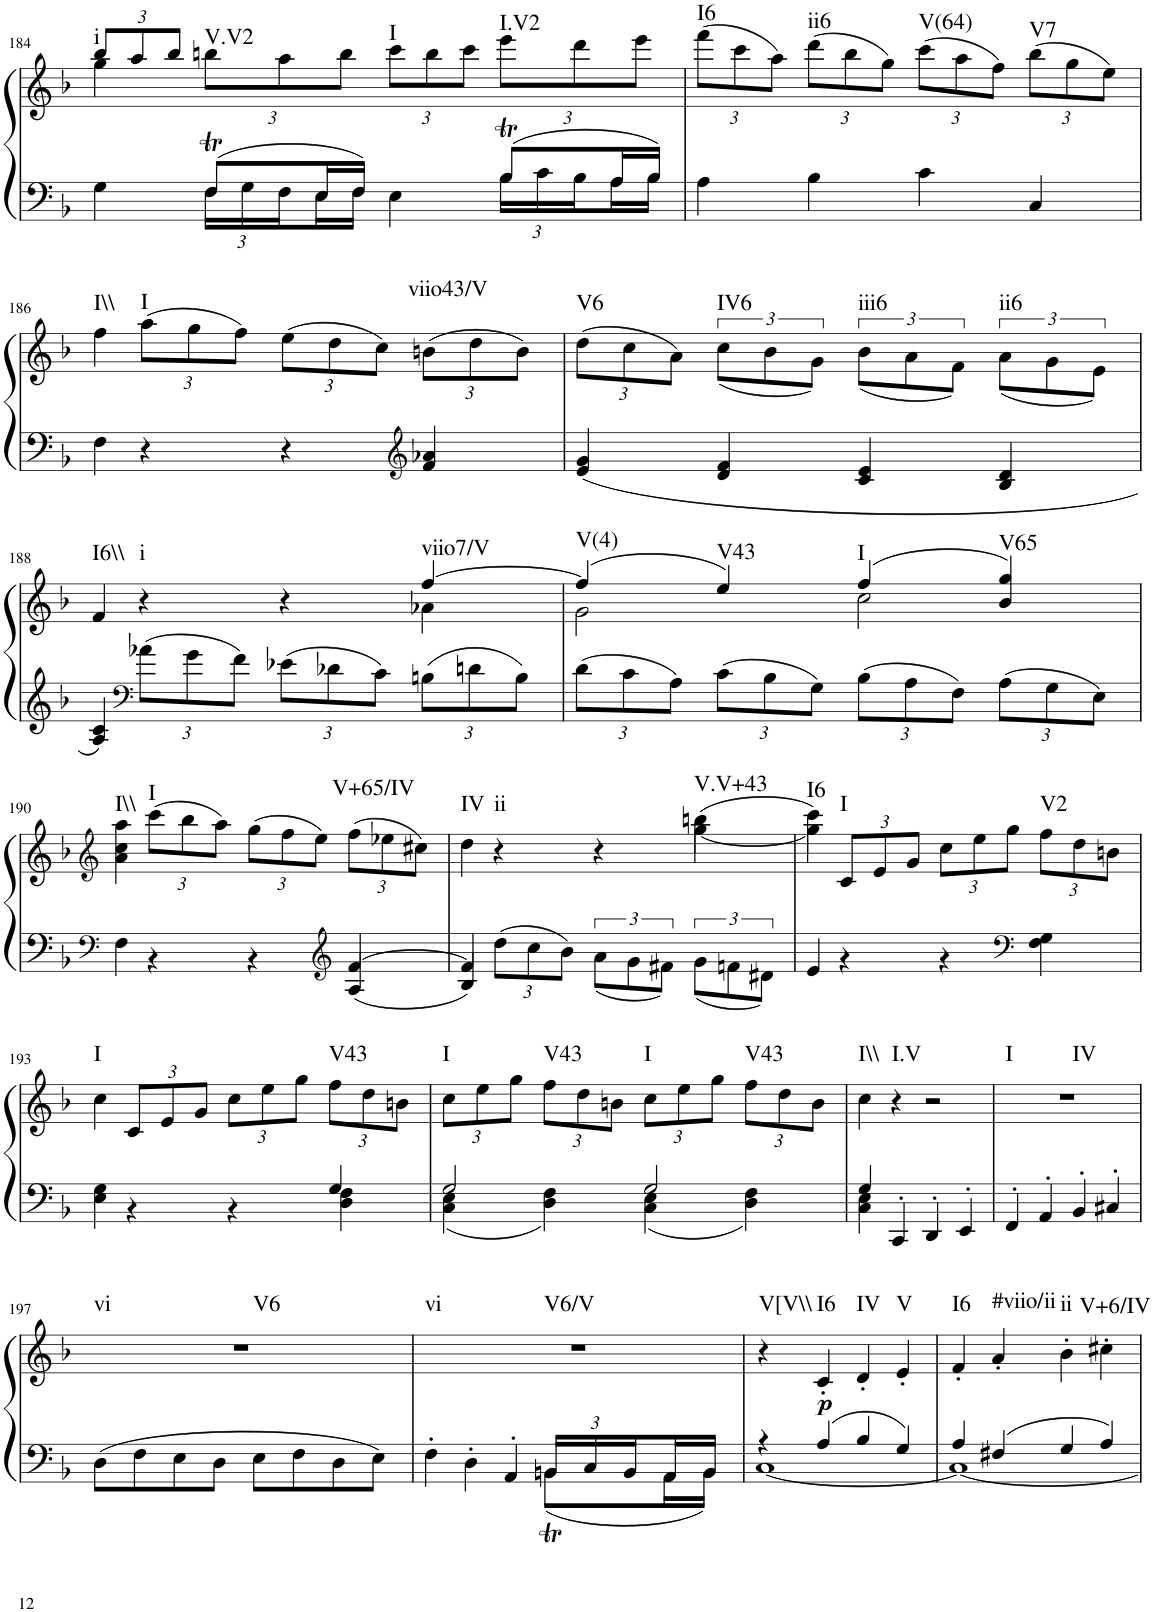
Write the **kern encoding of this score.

**kern	**kern	**dynam	**harte
*part1	*part1	*part1	*part1
*staff2	*staff1	*staff1/2	*
*I"unbenannt2	*	*	*
!!LO:PB:g=z
*clefF4	*clefG2	*	*
*k[b-]	*k[b-]	*	*
*M2/2	*M2/2	*	*
=184	=184	=184	=184
*^	*	*	*
*	*	*Xbrackettup	*	*
*	*	*^	*	*
!	!	!	!	!	!LO:H:kt=i
4G\	4ryy	12bb-/L	4gg\	.	N
.	.	12aa/	.	.	.
.	.	12bb-/J	.	.	.
*	*Xbrackettup	*	*	*	*
!	!	!	!	!	!LO:H:kt=V.V2
8FT/L	24F\LL	12bbn\L	2.ryy	.	N
.	24G\	.	.	.	.
.	24F\	12aa\	.	.	.
16E/L	16E\	.	.	.	.
.	.	12bb\J	.	.	.
16F/JJ	16F\JJ	.	.	.	.
!	!	!	!	!	!LO:H:kt=I
4E\	4ryy	12ccc\L	.	.	N
.	.	12bb\	.	.	.
.	.	12ccc\J	.	.	.
!	!	!	!	!	!LO:H:kt=I.V2
8B-T/L	24B-\LL	12eee\L	.	.	N
.	24c\	.	.	.	.
.	24B-\	12ddd\	.	.	.
16A/L	16A\	.	.	.	.
.	.	12eee\J	.	.	.
16B-/JJ	16B-\JJ	.	.	.	.
*	*	*v	*v	*	*
=185	=185	=185	=185	=185
!	!	!	!	!LO:H:kt=I6
*v	*v	*	*	*
4A\	(12fff\L	.	N
.	12ccc\	.	.
.	12aa\J)	.	.
!	!	!	!LO:H:kt=ii6
4B-\	(12ddd\L	.	N
.	12bb-\	.	.
.	12gg\J)	.	.
!	!	!	!LO:H:kt=V(64)
4c\	(12ccc\L	.	N
.	12aa\	.	.
.	12ff\J)	.	.
!	!	!	!LO:H:kt=V7
4C/	(12bb-\L	.	N
.	12gg\	.	.
.	12ee\J)	.	.
!!LO:LB:g=z
=186	=186	=186	=186
*^	*	*	*
!	!	!	!	!LO:H:kt=I\\
4F\	2.ryy	4ff\	.	N
!	!	!	!	!LO:H:kt=I
4r	.	(12aa\L	.	N
.	.	12gg\	.	.
.	.	12ff\J)	.	.
4r	.	(12ee\L	.	.
.	.	12dd\	.	.
.	.	12cc\J)	.	.
*clefG2	*	*	*	*
!	!	!	!	!LO:H:kt=viio43/V
4ryy	4f/ 4a-X/	(12bn\L	.	N
.	.	12dd\	.	.
.	.	12b\J)	.	.
*v	*v	*	*	*
=187	=187	=187	=187
*	*^	*	*
!	!	!	!	!LO:H:kt=V6
4e/ 4g/	(12dd\L	4ryy	.	N
.	12cc\	.	.	.
.	12a\J)	.	.	.
*	*	*brackettup	*	*
!	!	!	!	!LO:H:kt=IV6
4d/ 4f/	4ryy	(12cc\L	.	N
.	.	12b-\	.	.
.	.	12g\J)	.	.
!	!	!	!	!LO:H:n=1:kt=iii6
!	!	!	!	!LO:H:n=2:kt=ii6
4c/ 4e/	2ryy	(12b-\L	.	N N
.	.	12a\	.	.
.	.	12f\J)	.	.
4B-/ 4d/	.	(12a\L	.	.
.	.	12g\	.	.
.	.	12e\J)	.	.
!!LO:LB:g=z	!!
=188	=188	=188	=188	=188
!	!	!	!	!LO:H:kt=I6\\
4A/ 4c/	4f/	2.ryy	.	N
*clefF4	*	*	*	*
!	!	!	!	!LO:H:kt=i
12a-X\L	4r	.	.	N
12g\	.	.	.	.
12f\J	.	.	.	.
12e-X\L	4r	.	.	.
12d-X\	.	.	.	.
12c\J	.	.	.	.
!	!	!	!	!LO:H:kt=viio7/V
12Bn\L	[4ff/	4a-X\	.	N
12dn\	.	.	.	.
12B\J	.	.	.	.
=189	=189	=189	=189	=189
!	!	!	!	!LO:H:kt=V(4)
12d\L	(4ff/]	2g\	.	N
12c\	.	.	.	.
12A\J	.	.	.	.
!	!	!	!	!LO:H:kt=V43
12c\L	4ee/)	.	.	N
12B-\	.	.	.	.
12G\J	.	.	.	.
!	!	!	!	!LO:H:kt=I
12B-\L	(4ff/	2cc\	.	N
12A\	.	.	.	.
12F\J	.	.	.	.
!	!	!	!	!LO:H:kt=V65
12A\L	4b-/ 4gg/)	.	.	N
12G\	.	.	.	.
12E\J	.	.	.	.
*	*v	*v	*	*
!!LO:LB:g=z
=190	=190	=190	=190
*clefF4	*clefG2	*	*
*^	*	*	*
!	!	!	!	!LO:H:kt=I\\
2ryy	4F\	4a\ 4cc\ 4aa\	.	N
*	*	*Xbrackettup	*	*
!	!	!	!	!LO:H:kt=I
.	4r	(12ccc\L	.	N
.	.	12bb-\	.	.
.	.	12aa\J)	.	.
4ryy	4r	(12gg\L	.	.
.	.	12ff\	.	.
.	.	12ee\J)	.	.
*clefG2	*	*	*	*
!	!	!	!	!LO:H:kt=V+65/IV
[4f/	4A/	(12ff\L	.	N
.	.	12ee-X\	.	.
.	.	12cc#X\J)	.	.
=191	=191	=191	=191	=191
*	*	*^	*	*
!	!	!	!	!	!LO:H:kt=IV
4f/]	4B-/	4dd\	2.ryy	.	N
!	!	!	!	!	!LO:H:kt=ii
12dd\L	4ryy	4r	.	.	N
12cc\	.	.	.	.	.
12b-\J	.	.	.	.	.
*	*brackettup	*	*	*	*
2ryy	12a\L	4r	.	.	.
.	12g\	.	.	.	.
.	12f#X\J	.	.	.	.
!	!	!	!	!	!LO:H:kt=V.V+43
.	12g\L	(4bbn\	[4gg\	.	N
.	12fn\	.	.	.	.
.	12d#X\J	.	.	.	.
=192	=192	=192	=192	=192	=192
!	!	!	!	!	!LO:H:kt=I6
2ryy	4e/	4ccc\)	4gg\]	.	N
!	!	!	!	!	!LO:H:kt=I
.	4r	12c/L	2.ryy	.	N
.	.	12e/	.	.	.
.	.	12g/J	.	.	.
4ryy	4r	12cc\L	.	.	.
.	.	12ee\	.	.	.
.	.	12gg\J	.	.	.
*clefF4	*	*	*	*	*
!	!	!	!	!	!LO:H:kt=V2
4ryy	4F\ 4G\	12ff\L	.	.	N
.	.	12dd\	.	.	.
.	.	12bn\J	.	.	.
*	*	*v	*v	*	*
!!LO:LB:g=z
=193	=193	=193	=193	=193
!	!	!	!	!LO:H:kt=I
2ryy	4E\ 4G\	4cc\	.	N
.	4r	12c/L	.	.
.	.	12e/	.	.
.	.	12g/J	.	.
4ryy	4r	12cc\L	.	.
.	.	12ee\	.	.
.	.	12gg\J	.	.
!	!	!	!	!LO:H:kt=V43
4G/	4D\ 4F\	12ff\L	.	N
.	.	12dd\	.	.
.	.	12bn\J	.	.
=194	=194	=194	=194	=194
!	!	!	!	!LO:H:kt=I
2G/	4C\ 4E\	12cc\L	.	N
.	.	12ee\	.	.
.	.	12gg\J	.	.
!	!	!	!	!LO:H:kt=V43
.	4D\ 4F\	12ff\L	.	N
.	.	12dd\	.	.
.	.	12bn\J	.	.
!	!	!	!	!LO:H:kt=I
2G/	4C\ 4E\	12cc\L	.	N
.	.	12ee\	.	.
.	.	12gg\J	.	.
!	!	!	!	!LO:H:kt=V43
.	4D\ 4F\	12ff\L	.	N
.	.	12dd\	.	.
.	.	12b\J	.	.
=195	=195	=195	=195	=195
!	!	!	!	!LO:H:kt=I\\
4G/	4C\ 4E\	4cc\	.	N
!	!	!	!	!LO:H:kt=I.V
4ryy	4CC'/	4r	.	N
2ryy	4DD'/	2r	.	.
.	4EE'/	.	.	.
=196	=196	=196	=196	=196
!	!	!	!	!LO:H:n=1:kt=I
!	!	!	!	!LO:H:n=2:kt=IV
1ryy	4FF'/	1r	.	N N
.	4AA'/	.	.	.
.	4BB-'/	.	.	.
.	4C#X'/	.	.	.
!!LO:LB:g=z
=197	=197	=197	=197	=197
!	!	!	!	!LO:H:n=1:kt=vi
!	!	!	!	!LO:H:n=2:kt=V6
*v	*v	*	*	*
8D\L	1r	.	N N
8F\	.	.	.
8E\	.	.	.
8D\J	.	.	.
8E\L	.	.	.
8F\	.	.	.
8D\	.	.	.
8E\J	.	.	.
=198	=198	=198	=198
*^	*	*	*
!	!	!	!	!LO:H:n=1:kt=vi
!	!	!	!	!LO:H:n=2:kt=V6/V
4F'\	2ryy	1r	.	N N
4D'\	.	.	.	.
4ryy	4AA'/	.	.	.
*Xbrackettup	*	*	*	*
24BBn/LL	8BBt\L	.	.	.
24C/	.	.	.	.
24BB/	.	.	.	.
16AA/	16AA\L	.	.	.
16BB/JJ	16BB\JJ	.	.	.
=199	=199	=199	=199	=199
!	!	!	!	!LO:H:kt=V[V\\
4r	[1C	4r	.	N
!	!	!	!LO:DY:b	!LO:H:kt=I6
4A/	.	4c'/	p	N
!	!	!	!	!LO:H:kt=IV
4B-/	.	4d'/	.	N
!	!	!	!	!LO:H:kt=V
4G/	.	4e'/	.	N
=200	=200	=200	=200	=200
!	!	!	!	!LO:H:kt=I6
4A/	1C_	4f'/	.	N
!	!	!	!	!LO:H:kt=#viio/ii
4F#X/	.	4a'/	.	N
!	!	!	!	!LO:H:kt=ii
4G/	.	4b-'\	.	N
!	!	!	!	!LO:H:kt=V+6/IV
4A/	.	4cc#X'\	.	N
*v	*v	*	*	*
=	=	=	=
*-	*-	*-	*-
